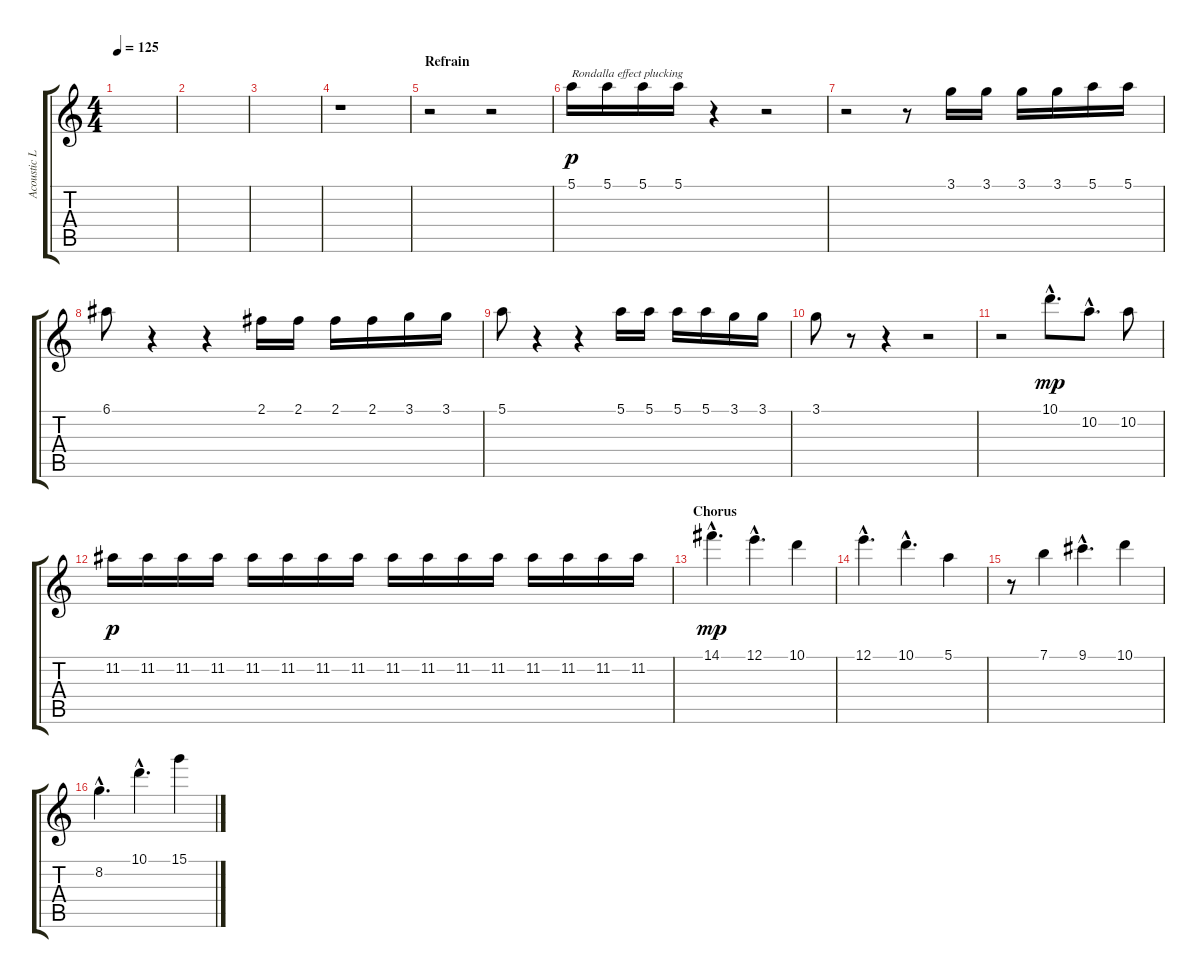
\track ("Acoustic Lead" "Acoustic L") {instrument acousticguitarsteel}
\staff {score tabs}
\tuning (E4 B3 G3 D3 A2 E2) {hide}
\ts (4 4)
\tempo 125
\clef g2
\ks c
|
|
|
r.1 |
\section ("" "Refrain")
r.2 r.2 |
5.1.16{txt "Rondalla effect plucking" dy p} 5.1.16 5.1.16 5.1.16 r.4 r.2 |
r.2 r.8 3.1.16 3.1.16 3.1.16 3.1.16 5.1.16 5.1.16 |
6.1.8 r.4 r.4 2.1.16 2.1.16 2.1.16 2.1.16 3.1.16 3.1.16 |
5.1.8 r.4 r.4 5.1.16 5.1.16 5.1.16 5.1.16 3.1.16 3.1.16 |
3.1.8 r.8 r.4 r.2 |
r.2 10.1{hac}.8{d dy mp} 10.2{hac}.8{d} 10.2.8 |
11.2.16{dy p} 11.2.16 11.2.16 11.2.16 11.2.16 11.2.16 11.2.16 11.2.16 11.2.16 11.2.16 11.2.16 11.2.16 11.2.16 11.2.16 11.2.16 11.2.16 |
\section ("" "Chorus")
14.1{hac}.4{d dy mp} 12.1{hac}.4{d} 10.1.4 |
12.1{hac}.4{d} 10.1{hac}.4{d} 5.1.4 |
r.8 7.1.4 9.1{hac}.4{d} 10.1.4 |
8.2{hac}.4{d} 10.1{hac}.4{d} 15.1.4
